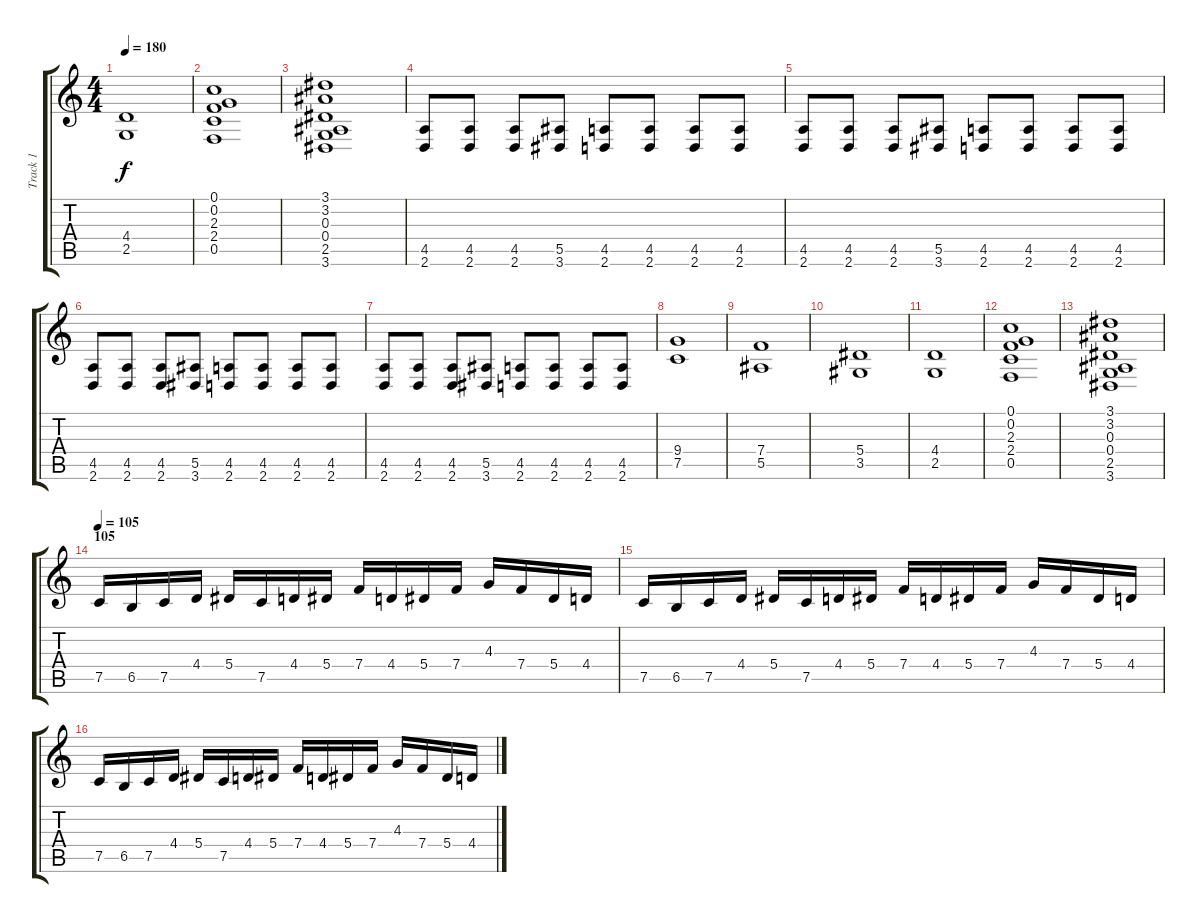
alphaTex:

\track ("Track 1" "Track 1") {instrument distortionguitar}
\staff {score tabs}
\tuning (C4 G3 Eb3 Bb2 F2 C2) {hide}
\ts (4 4)
\tempo 180
\clef g2
\ks c
(4.4 2.5).1{dy f} |
(0.1 0.2 2.3 2.4 0.5).1 |
(3.1 3.2 0.3 0.4 2.5 3.6).1 |
(4.5 2.6).8 (4.5 2.6).8 (4.5 2.6).8 (5.5 3.6).8 (4.5 2.6).8 (4.5 2.6).8 (4.5 2.6).8 (4.5 2.6).8 |
(4.5 2.6).8 (4.5 2.6).8 (4.5 2.6).8 (5.5 3.6).8 (4.5 2.6).8 (4.5 2.6).8 (4.5 2.6).8 (4.5 2.6).8 |
(4.5 2.6).8 (4.5 2.6).8 (4.5 2.6).8 (5.5 3.6).8 (4.5 2.6).8 (4.5 2.6).8 (4.5 2.6).8 (4.5 2.6).8 |
(4.5 2.6).8 (4.5 2.6).8 (4.5 2.6).8 (5.5 3.6).8 (4.5 2.6).8 (4.5 2.6).8 (4.5 2.6).8 (4.5 2.6).8 |
(9.4 7.5).1 |
(7.4 5.5).1 |
(5.4 3.5).1 |
(4.4 2.5).1 |
(0.1 0.2 2.3 2.4 0.5).1 |
(3.1 3.2 0.3 0.4 2.5 3.6).1 |
\section ("" "105")
\tempo 105
7.5.16 6.5.16 7.5.16 4.4.16 5.4.16 7.5.16 4.4.16 5.4.16 7.4.16 4.4.16 5.4.16 7.4.16 4.3.16 7.4.16 5.4.16 4.4.16 |
7.5.16 6.5.16 7.5.16 4.4.16 5.4.16 7.5.16 4.4.16 5.4.16 7.4.16 4.4.16 5.4.16 7.4.16 4.3.16 7.4.16 5.4.16 4.4.16 |
7.5.16 6.5.16 7.5.16 4.4.16 5.4.16 7.5.16 4.4.16 5.4.16 7.4.16 4.4.16 5.4.16 7.4.16 4.3.16 7.4.16 5.4.16 4.4.16
